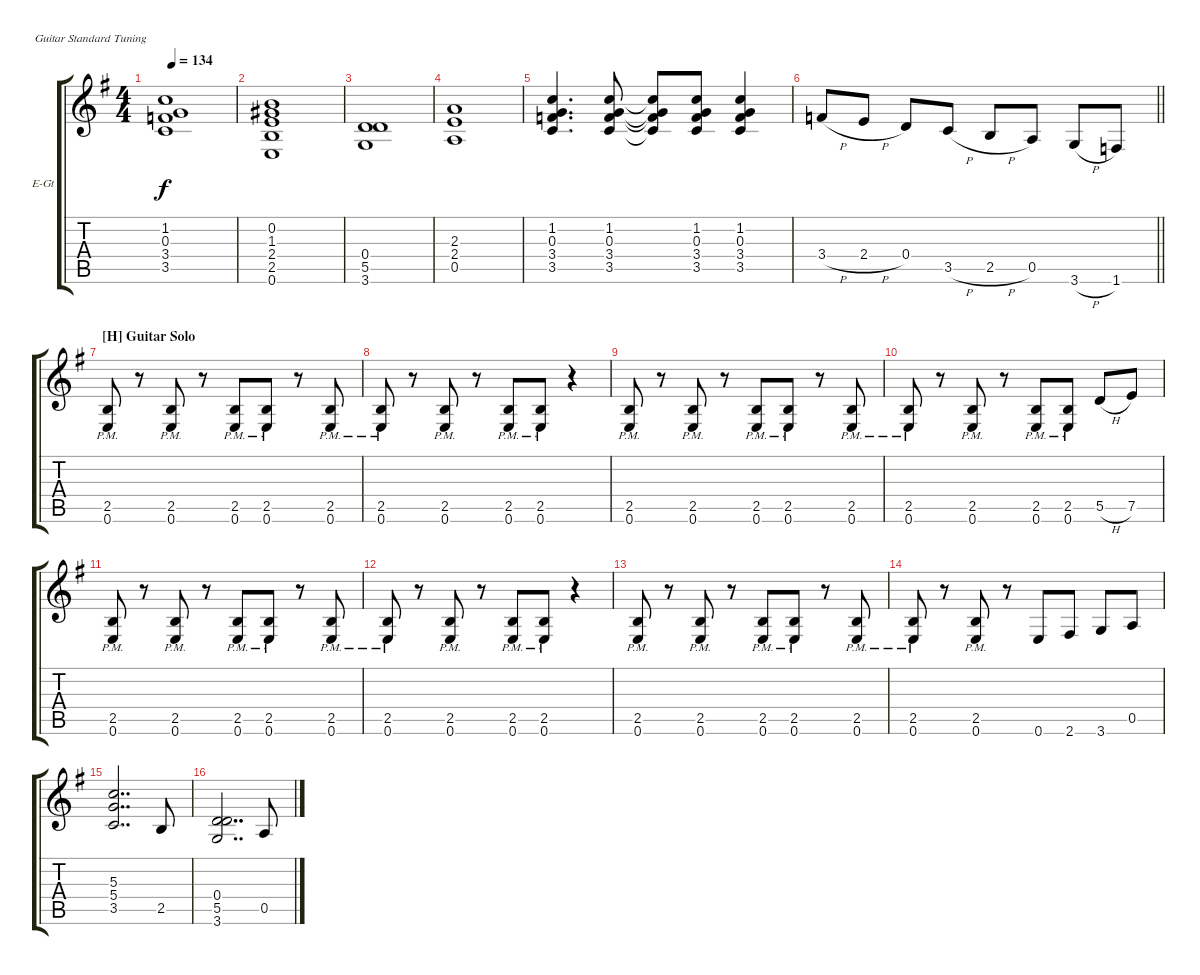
\defaultSystemsLayout 4
\bracketExtendMode groupsimilarinstruments
\firstSystemTrackNameOrientation horizontal
\otherSystemsTrackNameOrientation horizontal
\track ("Robbin Crosby" "E-Gt") {instrument distortionguitar}
\staff {score tabs}
\tuning (E4 B3 G3 D3 A2 E2)
\ts (4 4)
\tempo 134
\clef g2
\ks g
(3.5 3.4 0.3 1.2).1{dy f} |
(0.6 2.5 2.4 1.3 0.2).1 |
(3.6 5.5 0.4).1 |
(0.5 2.4 2.3).1 |
(3.5 3.4 0.3 1.2).4{d} (3.5 3.4 0.3 1.2).8 (1.2{t} 0.3{t} 3.4{t} 3.5{t}).8 (3.5 3.4 0.3 1.2).8 (1.2 0.3 3.4 3.5).4 |
\barLineRight lightlight
3.4{h}.8 2.4{h}.8 0.4.8 3.5{h}.8 2.5{h}.8 0.5.8 3.6{h}.8 1.6.8 |
\section ("H" "Guitar Solo")
(0.6{pm} 2.5{pm}).8 r.8 (2.5{pm} 0.6{pm}).8 r.8 (0.6{pm} 2.5{pm}).8 (2.5{pm} 0.6{pm}).8 r.8 (0.6{pm} 2.5{pm}).8 |
(2.5{pm} 0.6{pm}).8 r.8 (0.6{pm} 2.5{pm}).8 r.8 (2.5{pm} 0.6{pm}).8 (0.6{pm} 2.5{pm}).8 r.4 |
(0.6{pm} 2.5{pm}).8 r.8 (2.5{pm} 0.6{pm}).8 r.8 (0.6{pm} 2.5{pm}).8 (2.5{pm} 0.6{pm}).8 r.8 (0.6{pm} 2.5{pm}).8 |
(2.5{pm} 0.6{pm}).8 r.8 (0.6{pm} 2.5{pm}).8 r.8 (2.5{pm} 0.6{pm}).8 (0.6{pm} 2.5{pm}).8 5.5{h}.8 7.5.8 |
(0.6{pm} 2.5{pm}).8 r.8 (2.5{pm} 0.6{pm}).8 r.8 (0.6{pm} 2.5{pm}).8 (2.5{pm} 0.6{pm}).8 r.8 (0.6{pm} 2.5{pm}).8 |
(2.5{pm} 0.6{pm}).8 r.8 (0.6{pm} 2.5{pm}).8 r.8 (2.5{pm} 0.6{pm}).8 (0.6{pm} 2.5{pm}).8 r.4 |
(0.6{pm} 2.5{pm}).8 r.8 (2.5{pm} 0.6{pm}).8 r.8 (0.6{pm} 2.5{pm}).8 (2.5{pm} 0.6{pm}).8 r.8 (0.6{pm} 2.5{pm}).8 |
(2.5{pm} 0.6{pm}).8 r.8 (0.6{pm} 2.5{pm}).8 r.8 0.6.8 2.6.8 3.6.8 0.5.8 |
(3.5 5.4 5.3).2{dd} 2.5.8 |
(3.6 5.5 0.4).2{dd} 0.5.8
